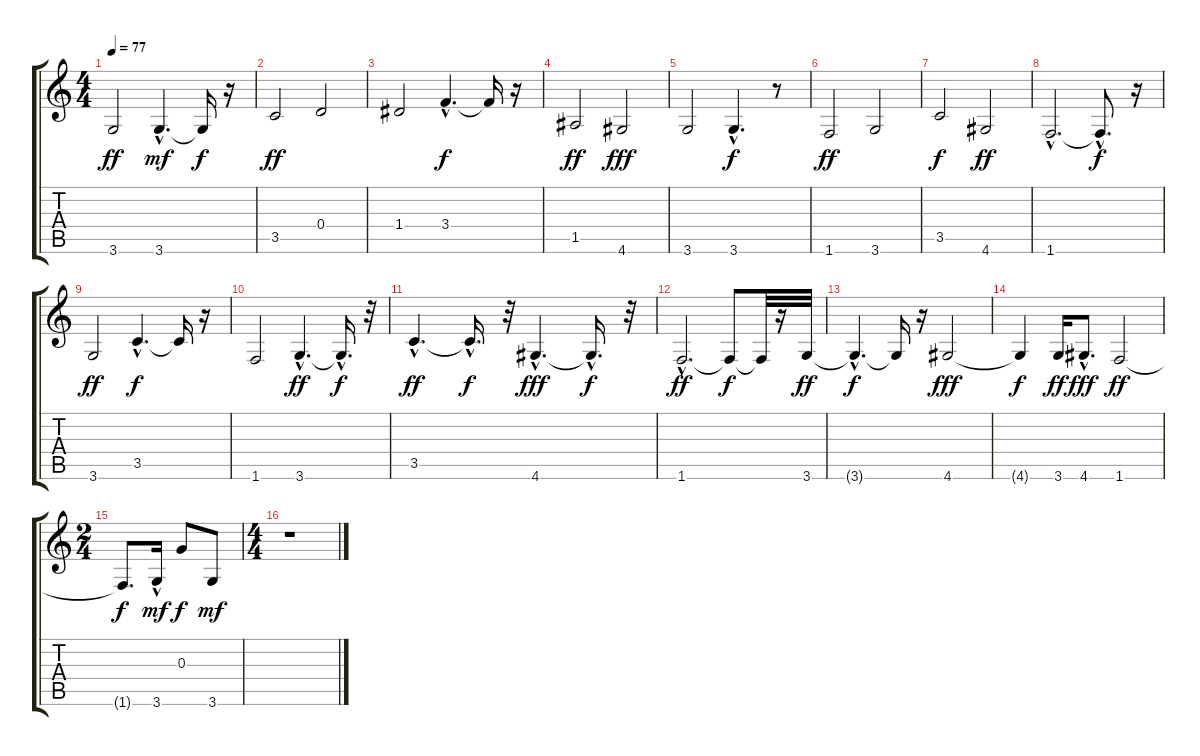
\track "" {instrument distortionguitar}
\staff {score tabs}
\tuning (E4 B3 G3 D3 A2 E2) {hide}
\ts (4 4)
\tempo 77
\clef g2
\ks c
3.6.2{dy ff} 3.6{hac}.4{d dy mf} 3.6{t}.16{dy f} r.16 |
3.5.2{dy ff} 0.4.2 |
1.4.2 3.4{hac}.4{d dy f} 3.4{t}.16 r.16 |
1.5.2{dy ff} 4.6.2{dy fff} |
3.6.2 3.6{hac}.4{d dy f} r.8 |
1.6.2{dy ff} 3.6.2 |
3.5.2{dy f} 4.6.2{dy ff} |
1.6{hac}.2{d} 1.6{hac t}.8{d dy f} r.16 |
3.6.2{dy ff} 3.5{hac}.4{d dy f} 3.5{t}.16 r.16 |
1.6.2 3.6{hac}.4{d dy ff} 3.6{hac t}.16{d dy f} r.32 |
3.5{hac}.4{d dy ff} 3.5{hac t}.16{d dy f} r.32 4.6{hac}.4{d dy fff} 4.6{hac t}.16{d dy f} r.32 |
1.6{hac}.2{d dy ff} 1.6{t}.8{dy f} 1.6{t}.32 r.16 3.6.32{dy ff} |
3.6{hac t}.4{d dy f} 3.6{t}.16 r.16 4.6.2{dy fff} |
4.6{t}.4{dy f} 3.6.16{dy ff} 4.6{hac}.8{d dy fff} 1.6.2{dy ff} |
\ts (2 4)
1.6{t}.8{d dy f} 3.6{hac}.16{dy mf} 0.3.8{dy f} 3.6.8{dy mf} |
\ts (4 4)
r.1
